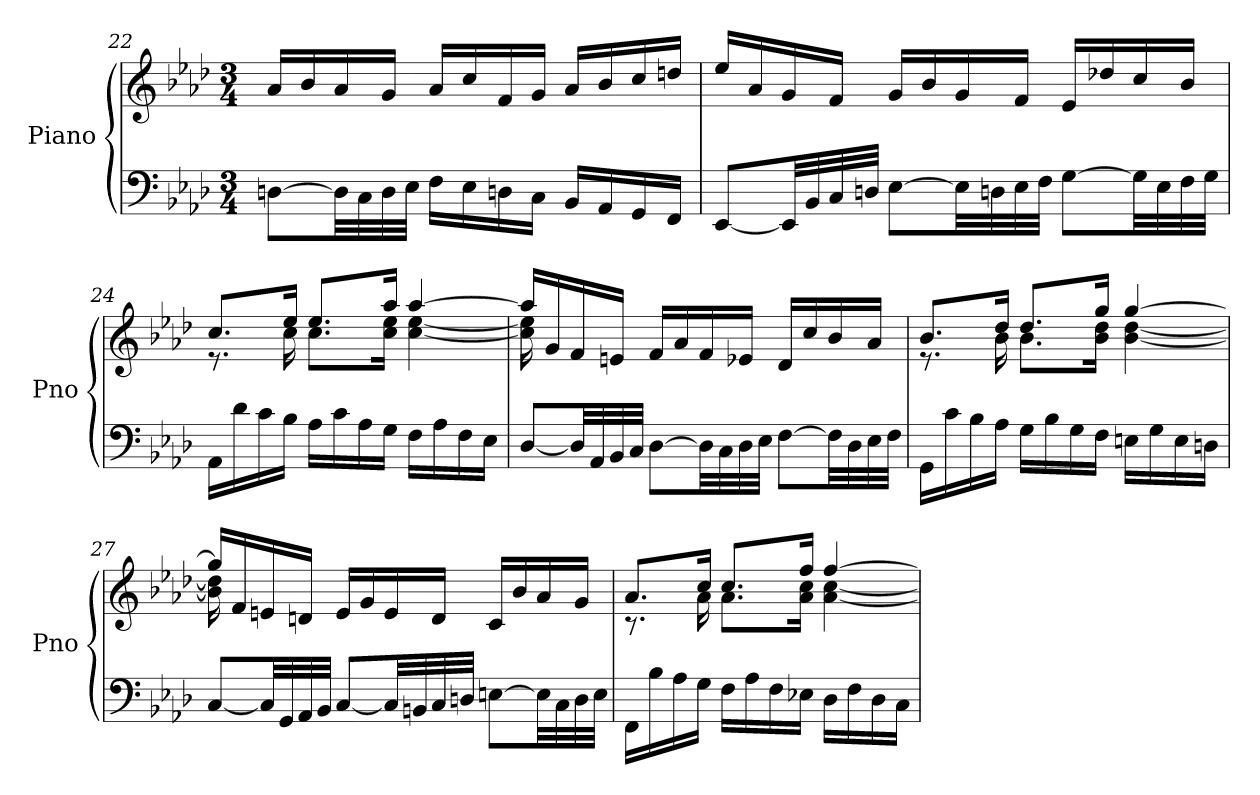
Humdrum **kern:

**kern	**kern
*part1	*part1
*staff2	*staff1
*I"Piano	*
*I'Pno	*
*clefF4	*clefG2
*k[b-e-a-d-]	*k[b-e-a-d-]
*M3/4	*M3/4
=22	=22
[8Dn\L	16a-/LL
.	16b-/
32D\LL]	16a-/
32C\	.
32D\	16g/JJ
32E-\JJJ	.
16F\LL	16a-/LL
16E-\	16cc/
16Dn\	16f/
16C\JJ	16g/JJ
16BB-/LL	16a-/LL
16AA-/	16b-/
16GG/	16cc/
16FF/JJ	16ddn/JJ
!!LO:LB:g=z
=23	=23
[8EE-/L	16ee-/LL
.	16a-/
32EE-/LL]	16g/
32BB-/	.
32C/	16f/JJ
32Dn/JJJ	.
[8E-\L	16g/LL
.	16b-/
32E-\LL]	16g/
32Dn\	.
32E-\	16f/JJ
32F\JJJ	.
[8G\L	16e-/LL
.	16dd-X/
32G\LL]	16cc/
32E-\	.
32F\	16b-/JJ
32G\JJJ	.
=24	=24
*	*^
16AA-/LL	8.cc/L	8.r
16d-\	.	.
16c\	.	.
16B-\JJ	16ee-/Jk	16cc\
16A-\LL	8.ee-/L	8.cc\L
16c\	.	.
16A-\	.	.
16G\JJ	16aa-/Jk	16cc\ 16ee-\Jk
16F\LL	[4aa-/	[4cc\ [4ee-\
16A-\	.	.
16F\	.	.
16E-\JJ	.	.
=25	=25	=25
[8D-/L	16aa-/LL]	16cc\] 16ee-\]
.	16g/	2ryy
32D-/LL]	16f/	.
32AA-/	.	.
32BB-/	16en/JJ	.
32C/JJJ	.	.
[8D-\L	16f/LL	.
.	16a-/	.
32D-\LL]	16f/	.
32C\	.	.
32D-\	16e-X/JJ	.
32E-\JJJ	.	.
[8F\L	16d-/LL	.
.	16cc/	8.ryy
32F\LL]	16b-/	.
32D-\	.	.
32E-\	16a-/JJ	.
32F\JJJ	.	.
!!LO:LB:g=z	!!
=26	=26	=26
16GG/LL	8.b-/L	8.r
16c\	.	.
16B-\	.	.
16A-\JJ	16dd-/Jk	16b-\
16G\LL	8.dd-/L	8.b-\L
16B-\	.	.
16G\	.	.
16F\JJ	16gg/Jk	16b-\ 16dd-\Jk
16En\LL	[4gg/	[4b-\ [4dd-\
16G\	.	.
16E\	.	.
16Dn\JJ	.	.
=27	=27	=27
[8C/L	16gg/LL]	16b-\] 16dd-\]
.	16f/	2ryy
32C/LL]	16en/	.
32GG/	.	.
32AA-/	16dn/JJ	.
32BB-/JJJ	.	.
[8C/L	16e/LL	.
.	16g/	.
32C/LL]	16e/	.
32BBn/	.	.
32C/	16d/JJ	.
32Dn/JJJ	.	.
[8En\L	16c/LL	.
.	16b-/	8.ryy
32E\LL]	16a-/	.
32C\	.	.
32D\	16g/JJ	.
32E\JJJ	.	.
=28	=28	=28
16FF/LL	8.a-/L	8.r
16B-\	.	.
16A-\	.	.
16G\JJ	16cc/Jk	16a-\
16F\LL	8.cc/L	8.a-\L
16A-\	.	.
16F\	.	.
16E-X\JJ	16ff/Jk	16a-\ 16cc\Jk
16D-\LL	[4ff/	[4a-\ [4cc\
16F\	.	.
16D-\	.	.
16C\JJ	.	.
*	*v	*v
=	=
*-	*-
